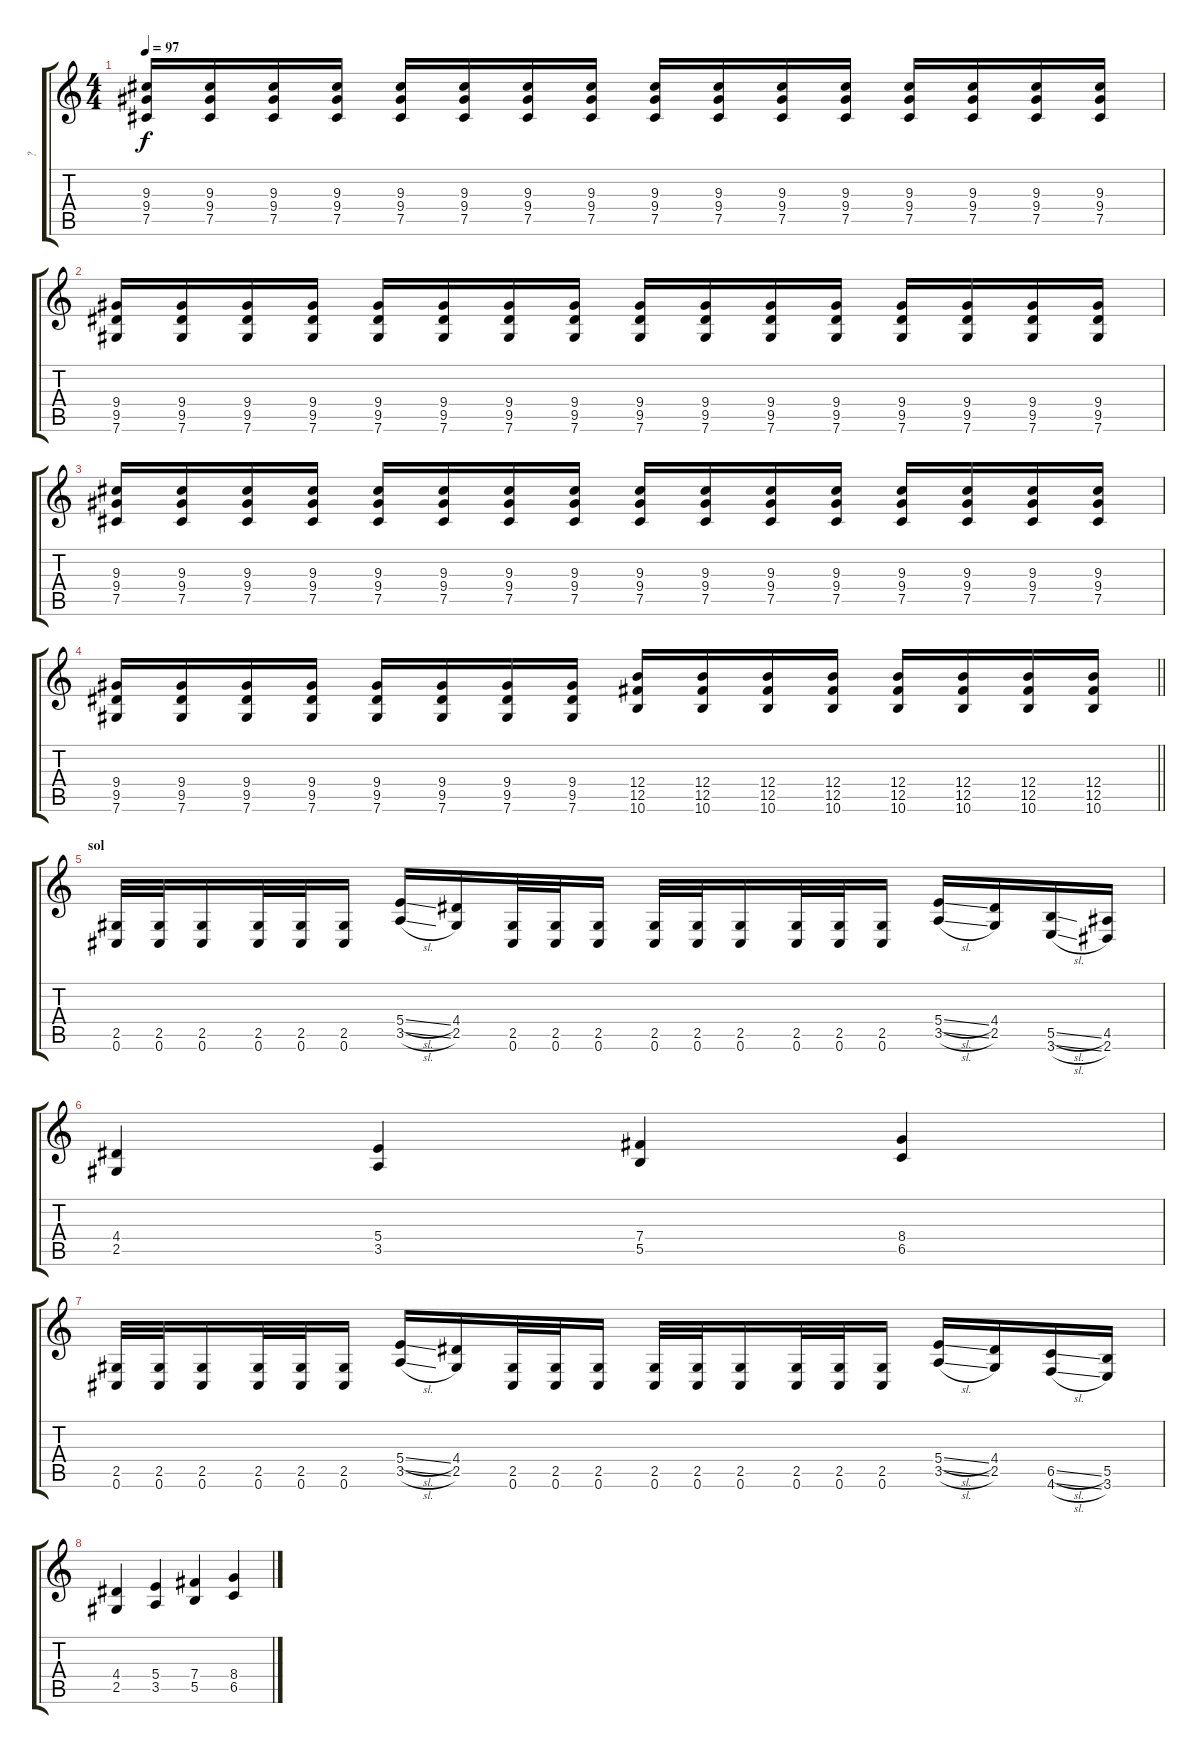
\track ("?" "?") {instrument distortionguitar}
\staff {score tabs}
\tuning (Db4 Ab3 E3 B2 Gb2 Db2) {hide}
\ts (4 4)
\tempo 97
\clef g2
\ks c
(9.3 9.4 7.5).16{dy f} (9.3 9.4 7.5).16 (9.3 9.4 7.5).16 (9.3 9.4 7.5).16 (9.3 9.4 7.5).16 (9.3 9.4 7.5).16 (9.3 9.4 7.5).16 (9.3 9.4 7.5).16 (9.3 9.4 7.5).16 (9.3 9.4 7.5).16 (9.3 9.4 7.5).16 (9.3 9.4 7.5).16 (9.3 9.4 7.5).16 (9.3 9.4 7.5).16 (9.3 9.4 7.5).16 (9.3 9.4 7.5).16 |
(9.4 9.5 7.6).16 (9.4 9.5 7.6).16 (9.4 9.5 7.6).16 (9.4 9.5 7.6).16 (9.4 9.5 7.6).16 (9.4 9.5 7.6).16 (9.4 9.5 7.6).16 (9.4 9.5 7.6).16 (9.4 9.5 7.6).16 (9.4 9.5 7.6).16 (9.4 9.5 7.6).16 (9.4 9.5 7.6).16 (9.4 9.5 7.6).16 (9.4 9.5 7.6).16 (9.4 9.5 7.6).16 (9.4 9.5 7.6).16 |
(9.3 9.4 7.5).16 (9.3 9.4 7.5).16 (9.3 9.4 7.5).16 (9.3 9.4 7.5).16 (9.3 9.4 7.5).16 (9.3 9.4 7.5).16 (9.3 9.4 7.5).16 (9.3 9.4 7.5).16 (9.3 9.4 7.5).16 (9.3 9.4 7.5).16 (9.3 9.4 7.5).16 (9.3 9.4 7.5).16 (9.3 9.4 7.5).16 (9.3 9.4 7.5).16 (9.3 9.4 7.5).16 (9.3 9.4 7.5).16 |
\barLineRight lightlight
(9.4 9.5 7.6).16 (9.4 9.5 7.6).16 (9.4 9.5 7.6).16 (9.4 9.5 7.6).16 (9.4 9.5 7.6).16 (9.4 9.5 7.6).16 (9.4 9.5 7.6).16 (9.4 9.5 7.6).16 (12.4 12.5 10.6).16 (12.4 12.5 10.6).16 (12.4 12.5 10.6).16 (12.4 12.5 10.6).16 (12.4 12.5 10.6).16 (12.4 12.5 10.6).16 (12.4 12.5 10.6).16 (12.4 12.5 10.6).16 |
\section ("" "sol")
(2.5 0.6).32 (2.5 0.6).32 (2.5 0.6).16 (2.5 0.6).32 (2.5 0.6).32 (2.5 0.6).16 (5.4{sl} 3.5{sl}).16 (4.4 2.5).16 (2.5 0.6).32 (2.5 0.6).32 (2.5 0.6).16 (2.5 0.6).32 (2.5 0.6).32 (2.5 0.6).16 (2.5 0.6).32 (2.5 0.6).32 (2.5 0.6).16 (5.4{sl} 3.5{sl}).16 (4.4 2.5).16 (5.5{sl} 3.6{sl}).16 (4.5 2.6).16 |
(4.4 2.5).4 (5.4 3.5).4 (7.4 5.5).4 (8.4 6.5).4 |
(2.5 0.6).32 (2.5 0.6).32 (2.5 0.6).16 (2.5 0.6).32 (2.5 0.6).32 (2.5 0.6).16 (5.4{sl} 3.5{sl}).16 (4.4 2.5).16 (2.5 0.6).32 (2.5 0.6).32 (2.5 0.6).16 (2.5 0.6).32 (2.5 0.6).32 (2.5 0.6).16 (2.5 0.6).32 (2.5 0.6).32 (2.5 0.6).16 (5.4{sl} 3.5{sl}).16 (4.4 2.5).16 (6.5{sl} 4.6{sl}).16 (5.5 3.6).16 |
(4.4 2.5).4 (5.4 3.5).4 (7.4 5.5).4 (8.4 6.5).4
